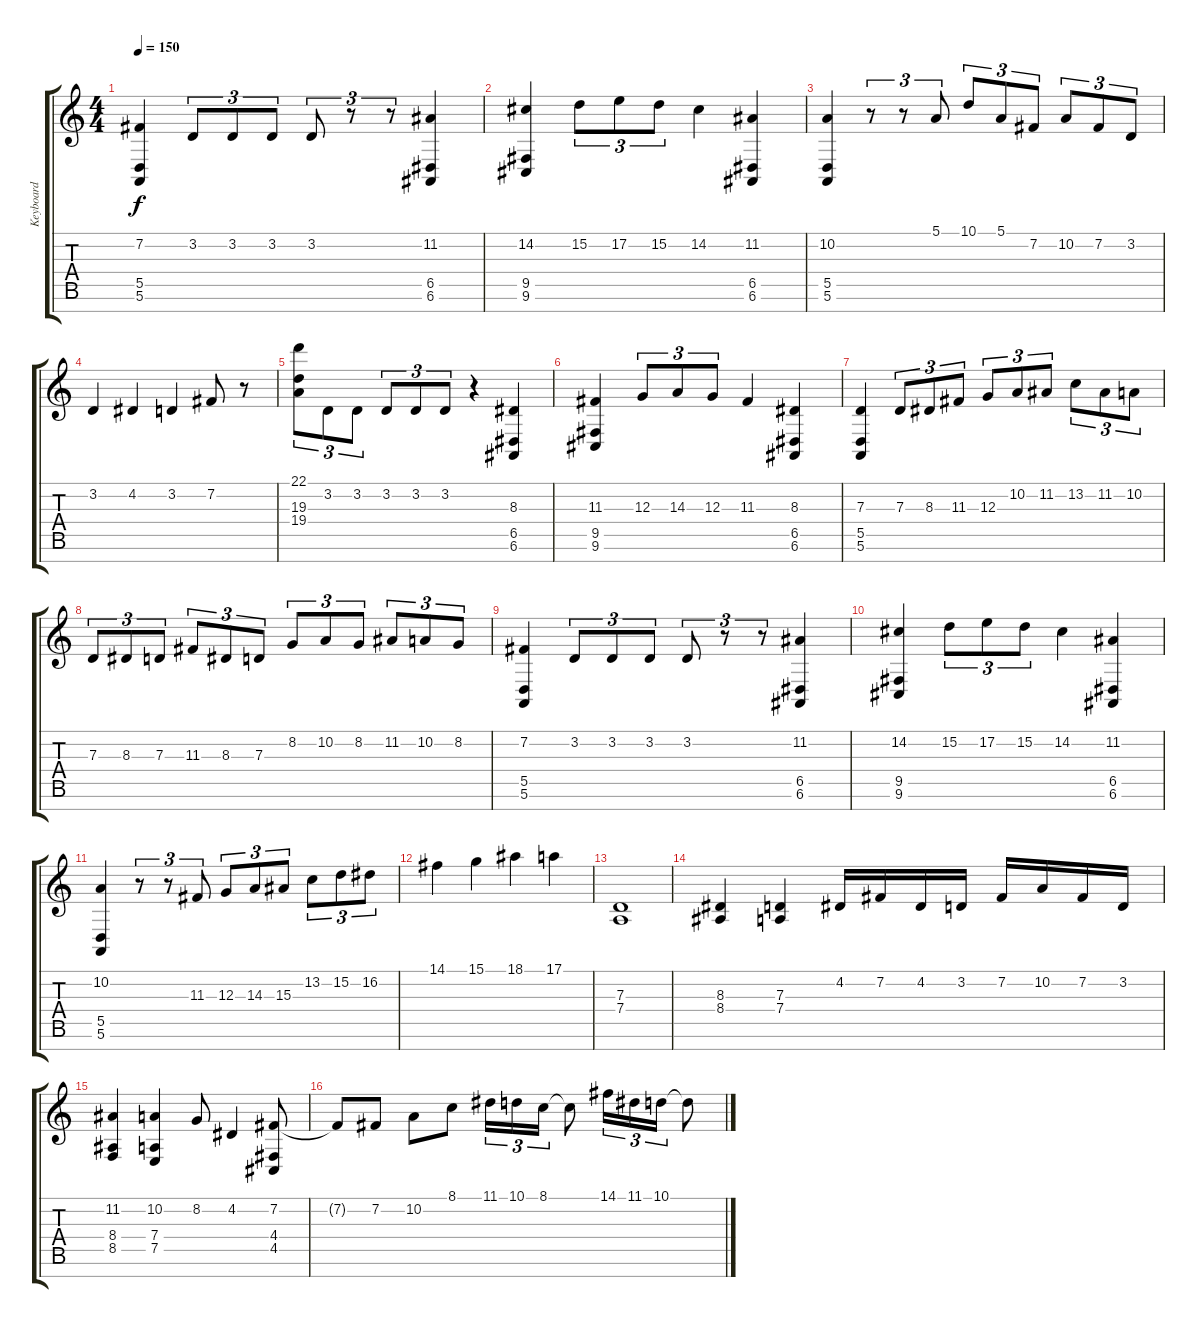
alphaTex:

\track ("Keyboard" "Keyboard") {instrument stringensemble1}
\staff {score tabs}
\tuning (E4 B3 G3 D3 A2 E2 B1) {hide}
\ts (4 4)
\tempo 150
\clef g2
\ks c
(7.2 5.5 5.6).4{dy f} 3.2.8{tu (3 2)} 3.2.8{tu (3 2)} 3.2.8{tu (3 2)} 3.2.8{tu (3 2)} r.8{tu (3 2)} r.8{tu (3 2)} (11.2 6.5 6.6).4 |
(14.2 9.5 9.6).4 15.2.8{tu (3 2)} 17.2.8{tu (3 2)} 15.2.8{tu (3 2)} 14.2.4 (11.2 6.5 6.6).4 |
(10.2 5.5 5.6).4 r.8{tu (3 2)} r.8{tu (3 2)} 5.1.8{tu (3 2)} 10.1.8{tu (3 2)} 5.1.8{tu (3 2)} 7.2.8{tu (3 2)} 10.2.8{tu (3 2)} 7.2.8{tu (3 2)} 3.2.8{tu (3 2)} |
3.2.4 4.2.4 3.2.4 7.2.8 r.8 |
(22.1 19.3 19.4).8{tu (3 2)} 3.2.8{tu (3 2)} 3.2.8{tu (3 2)} 3.2.8{tu (3 2)} 3.2.8{tu (3 2)} 3.2.8{tu (3 2)} r.4 (8.3 6.5 6.6).4 |
(11.3 9.5 9.6).4 12.3.8{tu (3 2)} 14.3.8{tu (3 2)} 12.3.8{tu (3 2)} 11.3.4 (8.3 6.5 6.6).4 |
(7.3 5.5 5.6).4 7.3.8{tu (3 2)} 8.3.8{tu (3 2)} 11.3.8{tu (3 2)} 12.3.8{tu (3 2)} 10.2.8{tu (3 2)} 11.2.8{tu (3 2)} 13.2.8{tu (3 2)} 11.2.8{tu (3 2)} 10.2.8{tu (3 2)} |
7.3.8{tu (3 2)} 8.3.8{tu (3 2)} 7.3.8{tu (3 2)} 11.3.8{tu (3 2)} 8.3.8{tu (3 2)} 7.3.8{tu (3 2)} 8.2.8{tu (3 2)} 10.2.8{tu (3 2)} 8.2.8{tu (3 2)} 11.2.8{tu (3 2)} 10.2.8{tu (3 2)} 8.2.8{tu (3 2)} |
(7.2 5.5 5.6).4 3.2.8{tu (3 2)} 3.2.8{tu (3 2)} 3.2.8{tu (3 2)} 3.2.8{tu (3 2)} r.8{tu (3 2)} r.8{tu (3 2)} (11.2 6.5 6.6).4 |
(14.2 9.5 9.6).4 15.2.8{tu (3 2)} 17.2.8{tu (3 2)} 15.2.8{tu (3 2)} 14.2.4 (11.2 6.5 6.6).4 |
(10.2 5.5 5.6).4 r.8{tu (3 2)} r.8{tu (3 2)} 11.3.8{tu (3 2)} 12.3.8{tu (3 2)} 14.3.8{tu (3 2)} 15.3.8{tu (3 2)} 13.2.8{tu (3 2)} 15.2.8{tu (3 2)} 16.2.8{tu (3 2)} |
14.1.4 15.1.4 18.1.4 17.1.4 |
(7.3 7.4).1{volume 8} |
(8.3 8.4).4 (7.3 7.4).4 4.2.16 7.2.16 4.2.16 3.2.16 7.2.16 10.2.16 7.2.16 3.2.16 |
(11.2 8.4 8.5).4 (10.2 7.4 7.5).4 8.2.8 4.2.4 (7.2 4.4 4.5).8 |
7.2{t}.8 7.2.8 10.2.8 8.1.8 11.1.16{tu (3 2)} 10.1.16{tu (3 2)} 8.1.16{tu (3 2)} 8.1{t}.8 14.1.16{tu (3 2)} 11.1.16{tu (3 2)} 10.1.16{tu (3 2)} 10.1{t}.8
